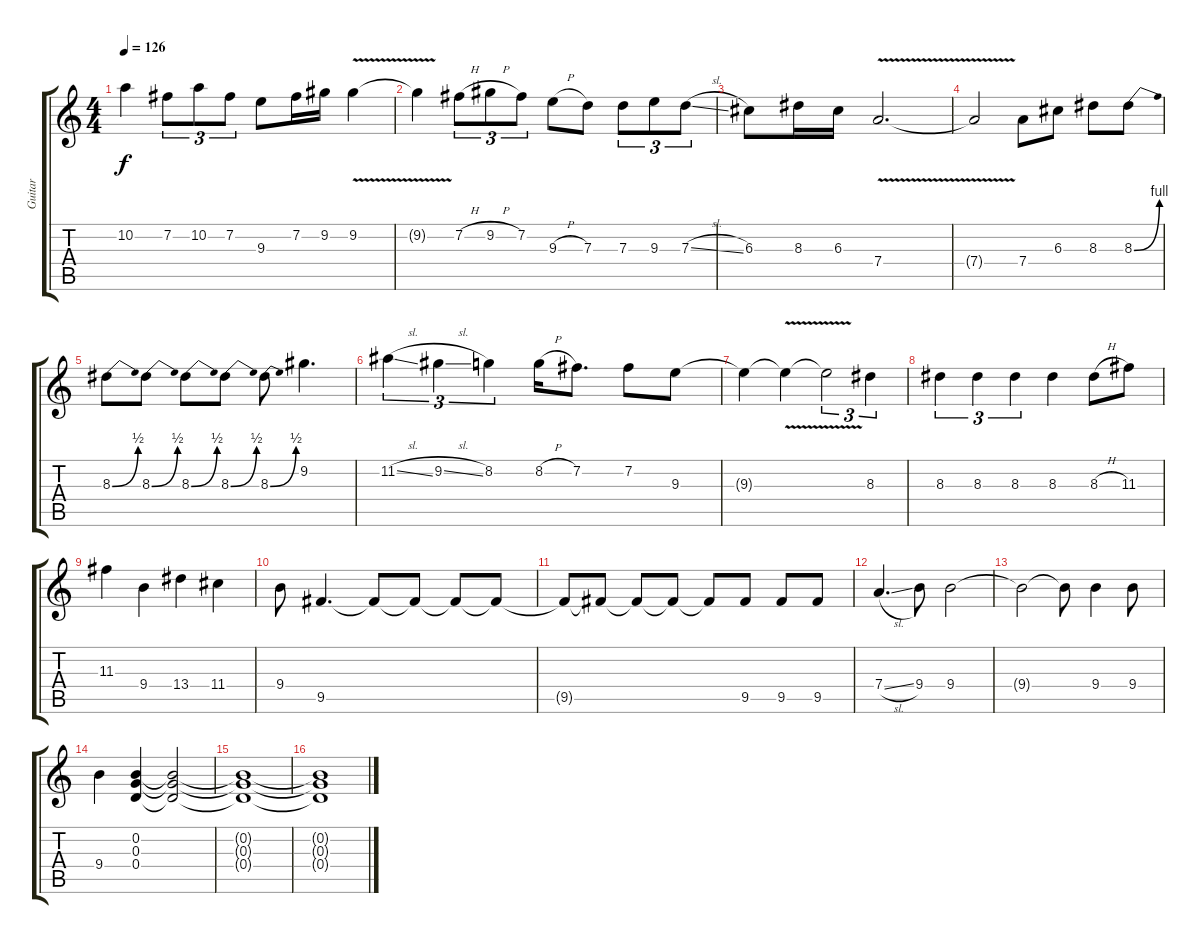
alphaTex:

\track ("Guitar" "Guitar") {instrument distortionguitar}
\staff {score tabs}
\tuning (E4 B3 G3 D3 A2 E2) {hide}
\ts (4 4)
\tempo 126
\clef g2
\ks c
10.2.4{dy f} 7.2.8{tu (3 2)} 10.2.8{tu (3 2)} 7.2.8{tu (3 2)} 9.3.8 7.2.16 9.2.16 9.2{v}.4 |
9.2{t}.4 7.2{h}.8{tu (3 2)} 9.2{h}.8{tu (3 2)} 7.2.8{tu (3 2)} 9.3{h}.8 7.3.8 7.3.8{tu (3 2)} 9.3.8{tu (3 2)} 7.3{sl}.8{tu (3 2)} |
6.3.8 8.3.16 6.3.16 7.4{v}.2{d} |
7.4{t}.2 7.4.8 6.3.8 8.3.8 8.3{be (bend 0 0 60 4)}.8 |
8.3{be (bend 0 0 60 2)}.8 8.3{be (bend 0 0 60 2)}.8 8.3{be (bend 0 0 60 2)}.8 8.3{be (bend 0 0 60 2)}.8 8.3{be (bend 0 0 60 2)}.8 9.2.4{d} |
11.2{sl}.4{tu (3 2)} 9.2{sl}.4{tu (3 2)} 8.2.4{tu (3 2)} 8.2{h}.16 7.2.8{d} 7.2.8 9.3.8 |
9.3{t}.4 9.3{v t}.4 9.3{t}.2{tu (3 2)} 8.3.4{tu (3 2)} |
8.3.4{tu (3 2)} 8.3.4{tu (3 2)} 8.3.4{tu (3 2)} 8.3.4 8.3{h}.8 11.3.8 |
11.3.4 9.4.4 13.4.4 11.4.4 |
9.4.8 9.5.4{d} 9.5{t}.8 9.5{t}.8 9.5{t}.8 9.5{t}.8 |
9.5{t}.8 9.5{t}.8 9.5{t}.8 9.5{t}.8 9.5{t}.8 9.5.8 9.5.8 9.5.8 |
7.4{sl}.4{d} 9.4.8 9.4.2 |
9.4{t}.2 9.4{t}.8 9.4.4 9.4.8 |
9.4.4 (0.2 0.3 0.4).4 (0.2{t} 0.3{t} 0.4{t}).2 |
(0.2{t} 0.3{t} 0.4{t}).1 |
(0.2{t} 0.3{t} 0.4{t}).1
